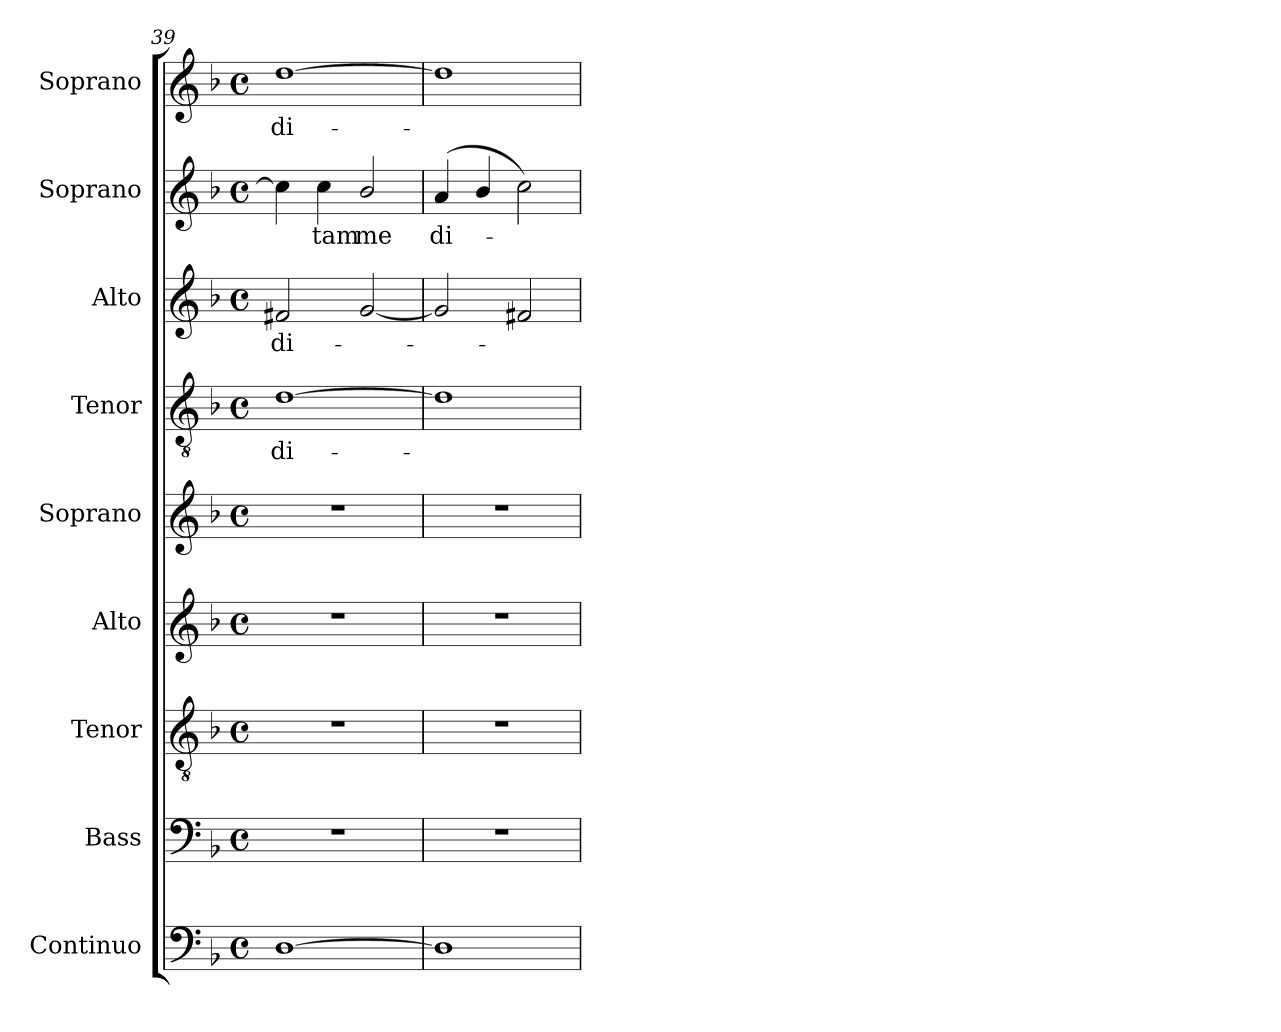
**kern	**kern	**kern	**kern	**kern	**kern	**text	**kern	**text	**kern	**text	**kern	**text
*part9	*part8	*part7	*part6	*part5	*part4	*part4	*part3	*part3	*part2	*part2	*part1	*part1
*staff9	*staff8	*staff7	*staff6	*staff5	*staff4	*staff4	*staff3	*staff3	*staff2	*staff2	*staff1	*staff1
*I"Continuo	*I"Bass	*I"Tenor	*I"Alto	*I"Soprano	*I"Tenor	*	*I"Alto	*	*I"Soprano	*	*I"Soprano	*
*I'Cont.	*I'B.	*I'T.	*I'A.	*I'S.	*I'T.	*	*I'A.	*	*I'S.	*	*I'S.	*
!!LO:LB:g=z
*clefF4	*clefF4	*clefGv2	*clefG2	*clefG2	*clefGv2	*	*clefG2	*	*clefG2	*	*clefG2	*
*	*	*ITrd7c12	*	*	*ITrd7c12	*	*	*	*	*	*	*
*k[b-]	*k[b-]	*k[b-]	*k[b-]	*k[b-]	*k[b-]	*	*k[b-]	*	*k[b-]	*	*k[b-]	*
*F:	*F:	*F:	*F:	*F:	*F:	*	*F:	*	*F:	*	*F:	*
*M4/4	*M4/4	*M4/4	*M4/4	*M4/4	*M4/4	*	*M4/4	*	*M4/4	*	*M4/4	*
*met(c)	*met(c)	*met(c)	*met(c)	*met(c)	*met(c)	*	*met(c)	*	*met(c)	*	*met(c)	*
=39	=39	=39	=39	=39	=39	=39	=39	=39	=39	=39	=39	=39
!	!	!	!	!	!	!LO:LY:b:color=#000000	!	!	!	!	!	!
!	!	!	!	!	!	!	!	!LO:LY:b:color=#000000	!	!	!	!
!	!	!	!	!	!	!	!	!	!	!	!	!LO:LY:b:color=#000000
[>1Di	1r	1r	1r	1r	[>1Di	di-	2f#Xi/	di-	4cci\]	.	[>1ddi	di-
!	!	!	!	!	!	!	!	!	!	!LO:LY:b:color=#000000	!	!
.	.	.	.	.	.	.	.	.	4cci\	-tam	.	.
!	!	!	!	!	!	!	!	!	!	!LO:LY:b:color=#000000	!	!
.	.	.	.	.	.	.	[<2gi/	.	2b-i/	me	.	.
=40	=40	=40	=40	=40	=40	=40	=40	=40	=40	=40	=40	=40
!	!	!	!	!	!	!	!	!	!	!LO:LY:b:color=#000000	!	!
1Di]	1r	1r	1r	1r	1Di]	.	2gi/]	.	(4ai/	di-	1ddi]	.
.	.	.	.	.	.	.	.	.	4b-i/	.	.	.
.	.	.	.	.	.	.	2f#Xi/	.	2cci\)	.	.	.
=	=	=	=	=	=	=	=	=	=	=	=	=
*-	*-	*-	*-	*-	*-	*-	*-	*-	*-	*-	*-	*-
